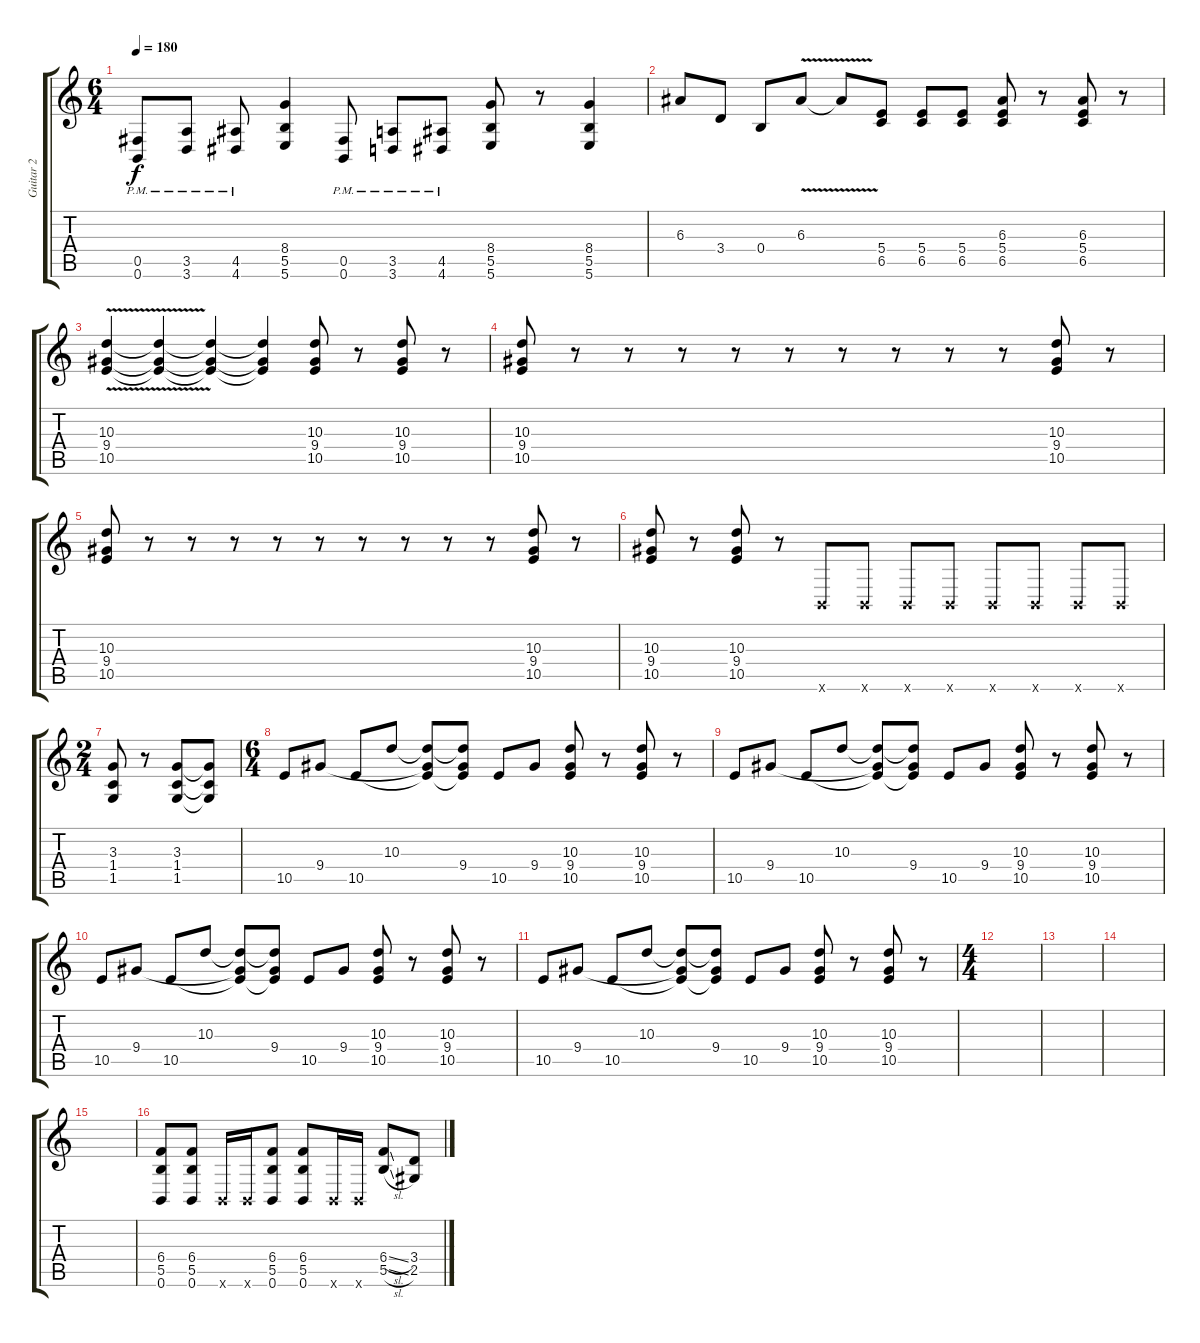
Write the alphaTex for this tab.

\track ("Guitar 2" "Guitar 2") {instrument distortionguitar}
\staff {score tabs}
\tuning (Db4 Ab3 E3 B2 Gb2 B1) {hide}
\ts (6 4)
\tempo 180
\clef g2
\ks c
(0.5{pm} 0.6{pm}).8{dy f} (3.5{pm} 3.6{pm}).8 (4.5{pm} 4.6{pm}).8 (8.4 5.5 5.6).4 (0.5{pm} 0.6{pm}).8 (3.5{pm} 3.6{pm}).8 (4.5{pm} 4.6{pm}).8 (8.4 5.5 5.6).8 r.8 (8.4 5.5 5.6).4 |
6.3.8 3.4.8 0.4.8 6.3{v}.8 6.3{t}.8 (5.4 6.5).8 (5.4 6.5).8 (5.4 6.5).8 (6.3 5.4 6.5).8 r.8 (6.3 5.4 6.5).8 r.8 |
(10.3{v} 9.4{v} 10.5{v}).4 (10.3{t} 9.4{t} 10.5{t}).4 (10.3{t} 9.4{t} 10.5{t}).4 (10.3{t} 9.4{t} 10.5{t}).4 (10.3 9.4 10.5).8 r.8 (10.3 9.4 10.5).8 r.8 |
(10.3 9.4 10.5).8 r.8 r.8 r.8 r.8 r.8 r.8 r.8 r.8 r.8 (10.3 9.4 10.5).8 r.8 |
(10.3 9.4 10.5).8 r.8 r.8 r.8 r.8 r.8 r.8 r.8 r.8 r.8 (10.3 9.4 10.5).8 r.8 |
(10.3 9.4 10.5).8 r.8 (10.3 9.4 10.5).8 r.8 0.6{x}.8 0.6{x}.8 0.6{x}.8 0.6{x}.8 0.6{x}.8 0.6{x}.8 0.6{x}.8 0.6{x}.8 |
\ts (2 4)
(3.3 1.4 1.5).8 r.8 (3.3 1.4 1.5).8 (3.3{t} 1.4{t} 1.5{t}).8 |
\ts (6 4)
10.5.8 9.4.8 10.5.8 10.3.8 (10.3{t} 9.4{t} 10.5{t}).8 (10.3{t} 9.4 10.5{t}).8 10.5.8 9.4.8 (10.3 9.4 10.5).8 r.8 (10.3 9.4 10.5).8 r.8 |
10.5.8 9.4.8 10.5.8 10.3.8 (10.3{t} 9.4{t} 10.5{t}).8 (10.3{t} 9.4 10.5{t}).8 10.5.8 9.4.8 (10.3 9.4 10.5).8 r.8 (10.3 9.4 10.5).8 r.8 |
10.5.8 9.4.8 10.5.8 10.3.8 (10.3{t} 9.4{t} 10.5{t}).8 (10.3{t} 9.4 10.5{t}).8 10.5.8 9.4.8 (10.3 9.4 10.5).8 r.8 (10.3 9.4 10.5).8 r.8 |
10.5.8 9.4.8 10.5.8 10.3.8 (10.3{t} 9.4{t} 10.5{t}).8 (10.3{t} 9.4 10.5{t}).8 10.5.8 9.4.8 (10.3 9.4 10.5).8 r.8 (10.3 9.4 10.5).8 r.8 |
\ts (4 4)
|
|
|
|
(6.4 5.5 0.6).8 (6.4 5.5 0.6).8 0.6{x}.16 0.6{x}.16 (6.4 5.5 0.6).8 (6.4 5.5 0.6).8 0.6{x}.16 0.6{x}.16 (6.4{sl} 5.5{sl}).8 (3.4 2.5).8
